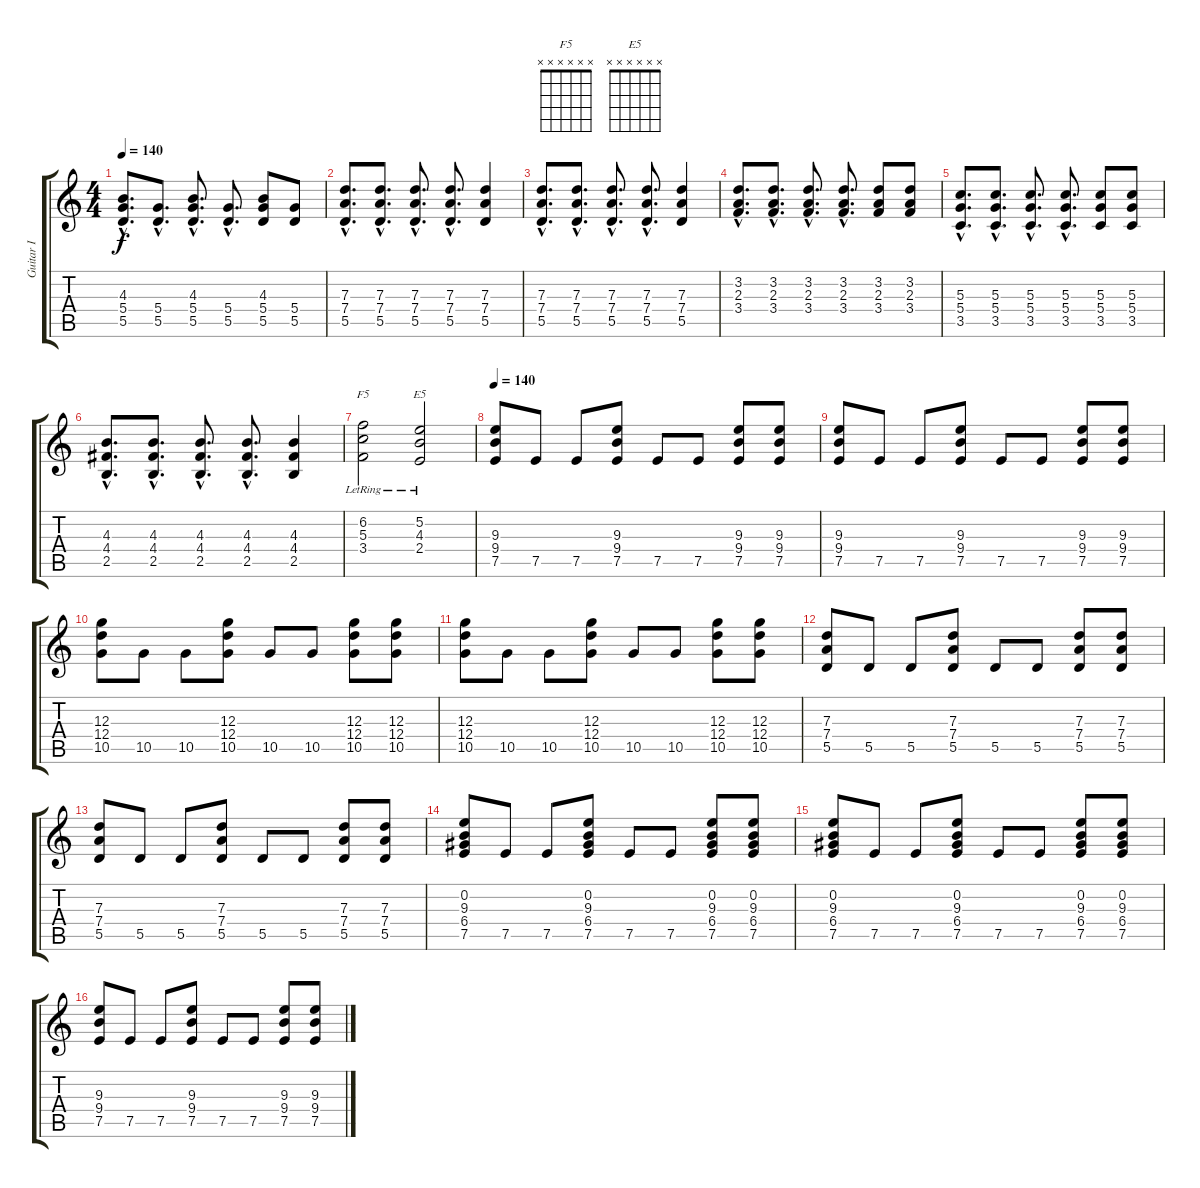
\track ("Guitar I" "Guitar I") {instrument overdrivenguitar}
\staff {score tabs}
\tuning (E4 B3 G3 D3 A2 E2) {hide}
\chord ("F5" x x x x x x)
\chord ("E5" x x x x x x)
\ts (4 4)
\tempo 140
\clef g2
\ks c
(4.3{hac} 5.4{hac} 5.5{hac}).8{d dy f} (5.4{hac} 5.5{hac}).8{d} (4.3{hac} 5.4{hac} 5.5{hac}).8{d} (5.4{hac} 5.5{hac}).8{d} (4.3 5.4 5.5).8 (5.4 5.5).8 |
(7.3{hac} 7.4{hac} 5.5{hac}).8{d} (7.3{hac} 7.4{hac} 5.5{hac}).8{d} (7.3{hac} 7.4{hac} 5.5{hac}).8{d} (7.3{hac} 7.4{hac} 5.5{hac}).8{d} (7.3 7.4 5.5).4 |
(7.3{hac} 7.4{hac} 5.5{hac}).8{d} (7.3{hac} 7.4{hac} 5.5{hac}).8{d} (7.3{hac} 7.4{hac} 5.5{hac}).8{d} (7.3{hac} 7.4{hac} 5.5{hac}).8{d} (7.3 7.4 5.5).4 |
(3.2{hac} 2.3{hac} 3.4{hac}).8{d} (3.2{hac} 2.3{hac} 3.4{hac}).8{d} (3.2{hac} 2.3{hac} 3.4{hac}).8{d} (3.2{hac} 2.3{hac} 3.4{hac}).8{d} (3.2 2.3 3.4).8 (3.2 2.3 3.4).8 |
(5.3{hac} 5.4{hac} 3.5{hac}).8{d} (5.3{hac} 5.4{hac} 3.5{hac}).8{d} (5.3{hac} 5.4{hac} 3.5{hac}).8{d} (5.3{hac} 5.4{hac} 3.5{hac}).8{d} (5.3 5.4 3.5).8 (5.3 5.4 3.5).8 |
(4.3{hac} 4.4{hac} 2.5{hac}).8{d} (4.3{hac} 4.4{hac} 2.5{hac}).8{d} (4.3{hac} 4.4{hac} 2.5{hac}).8{d} (4.3{hac} 4.4{hac} 2.5{hac}).8{d} (4.3 4.4 2.5).4 |
(6.2{lr} 5.3{lr} 3.4{lr}).2{ch "F5"} (5.2{lr} 4.3{lr} 2.4{lr}).2{ch "E5"} |
\tempo 140
(9.3 9.4 7.5).8 7.5.8 7.5.8 (9.3 9.4 7.5).8 7.5.8 7.5.8 (9.3 9.4 7.5).8 (9.3 9.4 7.5).8 |
(9.3 9.4 7.5).8 7.5.8 7.5.8 (9.3 9.4 7.5).8 7.5.8 7.5.8 (9.3 9.4 7.5).8 (9.3 9.4 7.5).8 |
(12.3 12.4 10.5).8 10.5.8 10.5.8 (12.3 12.4 10.5).8 10.5.8 10.5.8 (12.3 12.4 10.5).8 (12.3 12.4 10.5).8 |
(12.3 12.4 10.5).8 10.5.8 10.5.8 (12.3 12.4 10.5).8 10.5.8 10.5.8 (12.3 12.4 10.5).8 (12.3 12.4 10.5).8 |
(7.3 7.4 5.5).8 5.5.8 5.5.8 (7.3 7.4 5.5).8 5.5.8 5.5.8 (7.3 7.4 5.5).8 (7.3 7.4 5.5).8 |
(7.3 7.4 5.5).8 5.5.8 5.5.8 (7.3 7.4 5.5).8 5.5.8 5.5.8 (7.3 7.4 5.5).8 (7.3 7.4 5.5).8 |
(0.2 9.3 6.4 7.5).8 7.5.8 7.5.8 (0.2 9.3 6.4 7.5).8 7.5.8 7.5.8 (0.2 9.3 6.4 7.5).8 (0.2 9.3 6.4 7.5).8 |
(0.2 9.3 6.4 7.5).8 7.5.8 7.5.8 (0.2 9.3 6.4 7.5).8 7.5.8 7.5.8 (0.2 9.3 6.4 7.5).8 (0.2 9.3 6.4 7.5).8 |
(9.3 9.4 7.5).8 7.5.8 7.5.8 (9.3 9.4 7.5).8 7.5.8 7.5.8 (9.3 9.4 7.5).8 (9.3 9.4 7.5).8
